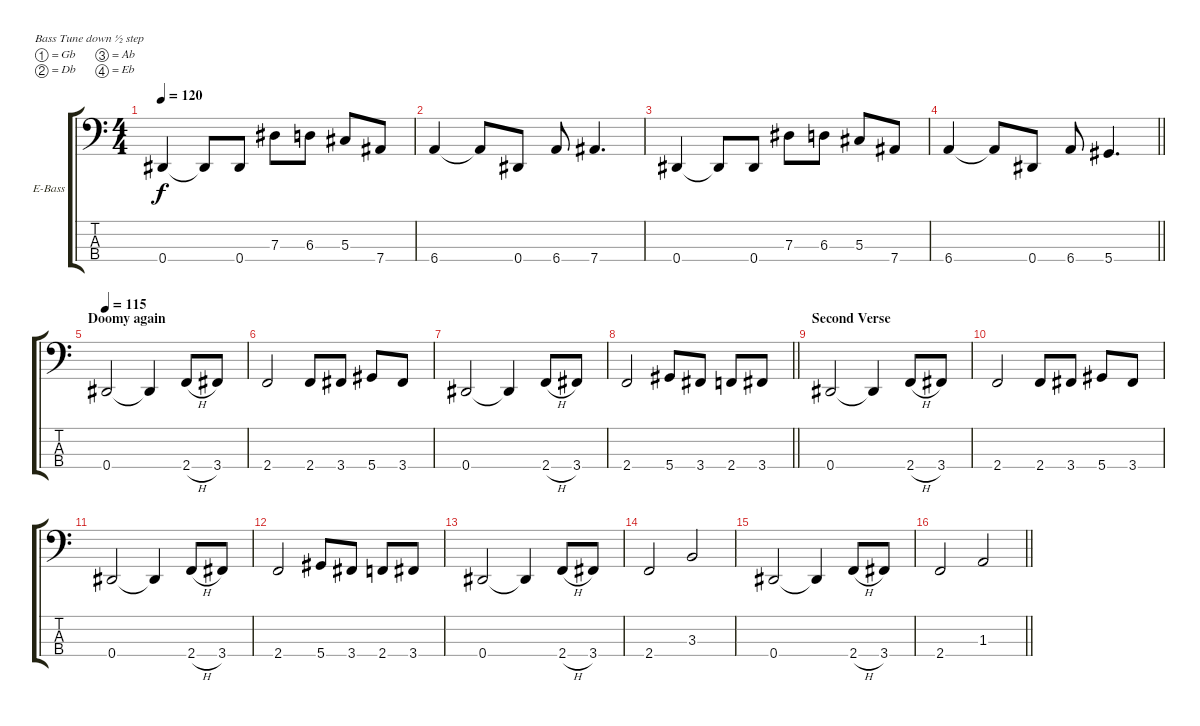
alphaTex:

\bracketExtendMode groupsimilarinstruments
\firstSystemTrackNameOrientation horizontal
\otherSystemsTrackNameOrientation horizontal
\track ("Geezer" "E-Bass") {instrument electricbassfinger}
\staff {score tabs}
\tuning (Gb2 Db2 Ab1 Eb1)
\ts (4 4)
\tempo 120
\clef f4
\ks c
0.4.4{dy f} 0.4{t}.8 0.4.8 7.3.8 6.3.8 5.3.8 7.4.8 |
6.4.4 6.4{t}.8 0.4.8 6.4.8 7.4.4{d} |
0.4.4 0.4{t}.8 0.4.8 7.3.8 6.3.8 5.3.8 7.4.8 |
\barLineRight lightlight
6.4.4 6.4{t}.8 0.4.8 6.4.8 5.4.4{d} |
\section ("" "Doomy again")
\tempo 115
0.4.2 0.4{t}.4 2.4{h}.8 3.4.8 |
2.4.2 2.4.8 3.4.8 5.4.8 3.4.8 |
0.4.2 0.4{t}.4 2.4{h}.8 3.4.8 |
\barLineRight lightlight
2.4.2 5.4.8 3.4.8 2.4.8 3.4.8 |
\section ("" "Second Verse")
0.4.2 0.4{t}.4 2.4{h}.8 3.4.8 |
2.4.2 2.4.8 3.4.8 5.4.8 3.4.8 |
0.4.2 0.4{t}.4 2.4{h}.8 3.4.8 |
2.4.2 5.4.8 3.4.8 2.4.8 3.4.8 |
0.4.2 0.4{t}.4 2.4{h}.8 3.4.8 |
2.4.2 3.3.2 |
0.4.2 0.4{t}.4 2.4{h}.8 3.4.8 |
\barLineRight lightlight
2.4.2 1.3.2
